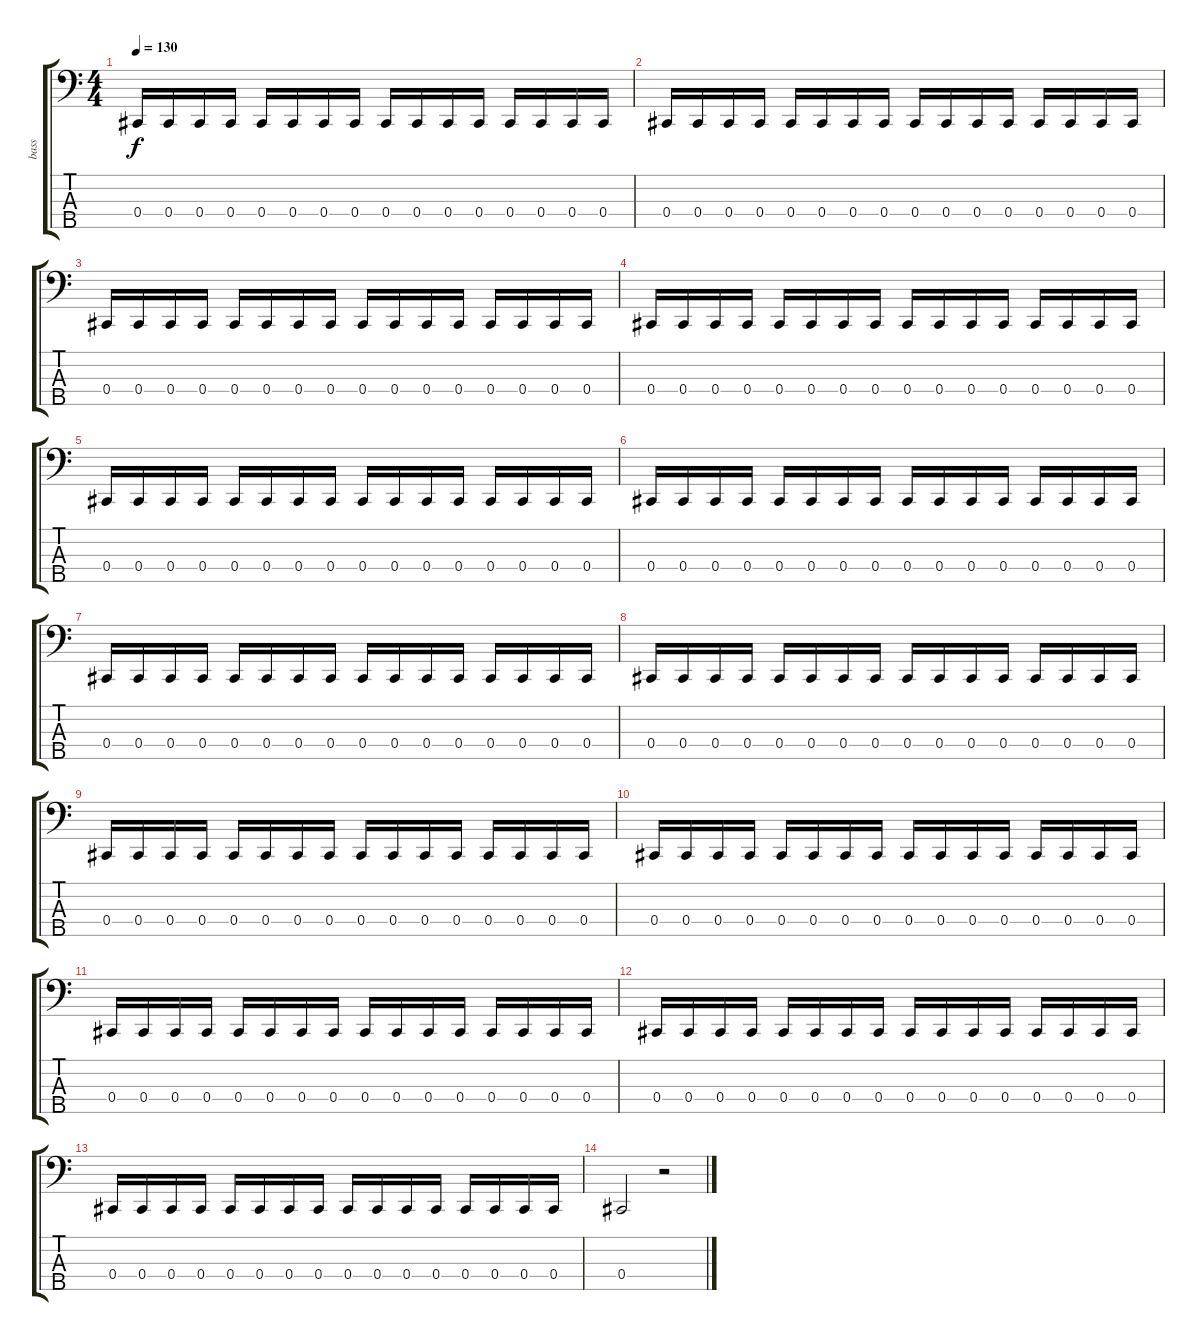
\track ("bass" "bass") {instrument electricbasspick}
\staff {score tabs}
\tuning (E2 B1 Gb1 Db1 Ab0) {hide}
\ts (4 4)
\tempo 130
\clef f4
\ks c
0.4.16{dy f} 0.4.16 0.4.16 0.4.16 0.4.16 0.4.16 0.4.16 0.4.16 0.4.16 0.4.16 0.4.16 0.4.16 0.4.16 0.4.16 0.4.16 0.4.16 |
0.4.16 0.4.16 0.4.16 0.4.16 0.4.16 0.4.16 0.4.16 0.4.16 0.4.16 0.4.16 0.4.16 0.4.16 0.4.16 0.4.16 0.4.16 0.4.16 |
0.4.16 0.4.16 0.4.16 0.4.16 0.4.16 0.4.16 0.4.16 0.4.16 0.4.16 0.4.16 0.4.16 0.4.16 0.4.16 0.4.16 0.4.16 0.4.16 |
0.4.16 0.4.16 0.4.16 0.4.16 0.4.16 0.4.16 0.4.16 0.4.16 0.4.16 0.4.16 0.4.16 0.4.16 0.4.16 0.4.16 0.4.16 0.4.16 |
0.4.16 0.4.16 0.4.16 0.4.16 0.4.16 0.4.16 0.4.16 0.4.16 0.4.16 0.4.16 0.4.16 0.4.16 0.4.16 0.4.16 0.4.16 0.4.16 |
0.4.16 0.4.16 0.4.16 0.4.16 0.4.16 0.4.16 0.4.16 0.4.16 0.4.16 0.4.16 0.4.16 0.4.16 0.4.16 0.4.16 0.4.16 0.4.16 |
0.4.16 0.4.16 0.4.16 0.4.16 0.4.16 0.4.16 0.4.16 0.4.16 0.4.16 0.4.16 0.4.16 0.4.16 0.4.16 0.4.16 0.4.16 0.4.16 |
0.4.16 0.4.16 0.4.16 0.4.16 0.4.16 0.4.16 0.4.16 0.4.16 0.4.16 0.4.16 0.4.16 0.4.16 0.4.16 0.4.16 0.4.16 0.4.16 |
0.4.16 0.4.16 0.4.16 0.4.16 0.4.16 0.4.16 0.4.16 0.4.16 0.4.16 0.4.16 0.4.16 0.4.16 0.4.16 0.4.16 0.4.16 0.4.16 |
0.4.16 0.4.16 0.4.16 0.4.16 0.4.16 0.4.16 0.4.16 0.4.16 0.4.16 0.4.16 0.4.16 0.4.16 0.4.16 0.4.16 0.4.16 0.4.16 |
0.4.16 0.4.16 0.4.16 0.4.16 0.4.16 0.4.16 0.4.16 0.4.16 0.4.16 0.4.16 0.4.16 0.4.16 0.4.16 0.4.16 0.4.16 0.4.16 |
0.4.16 0.4.16 0.4.16 0.4.16 0.4.16 0.4.16 0.4.16 0.4.16 0.4.16 0.4.16 0.4.16 0.4.16 0.4.16 0.4.16 0.4.16 0.4.16 |
0.4.16 0.4.16 0.4.16 0.4.16 0.4.16 0.4.16 0.4.16 0.4.16 0.4.16 0.4.16 0.4.16 0.4.16 0.4.16 0.4.16 0.4.16 0.4.16 |
0.4.2 r.2
